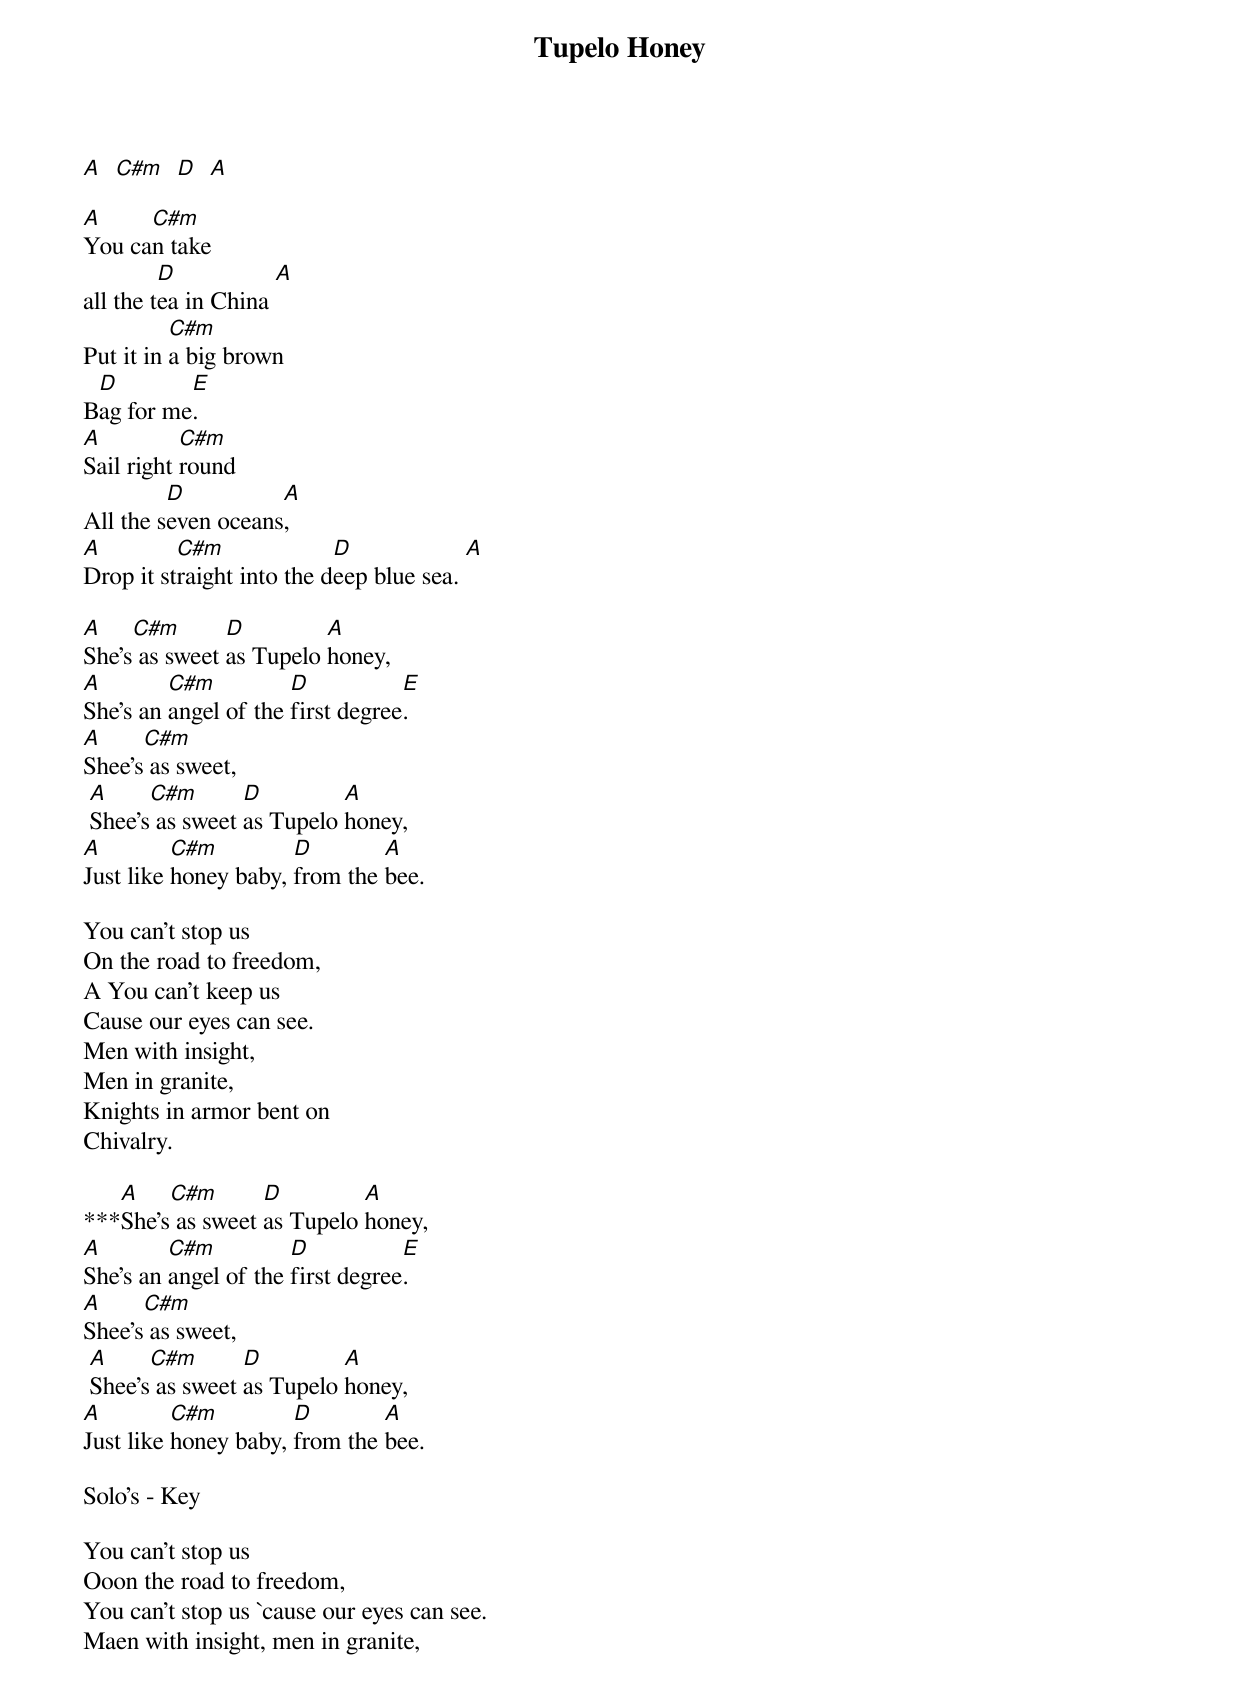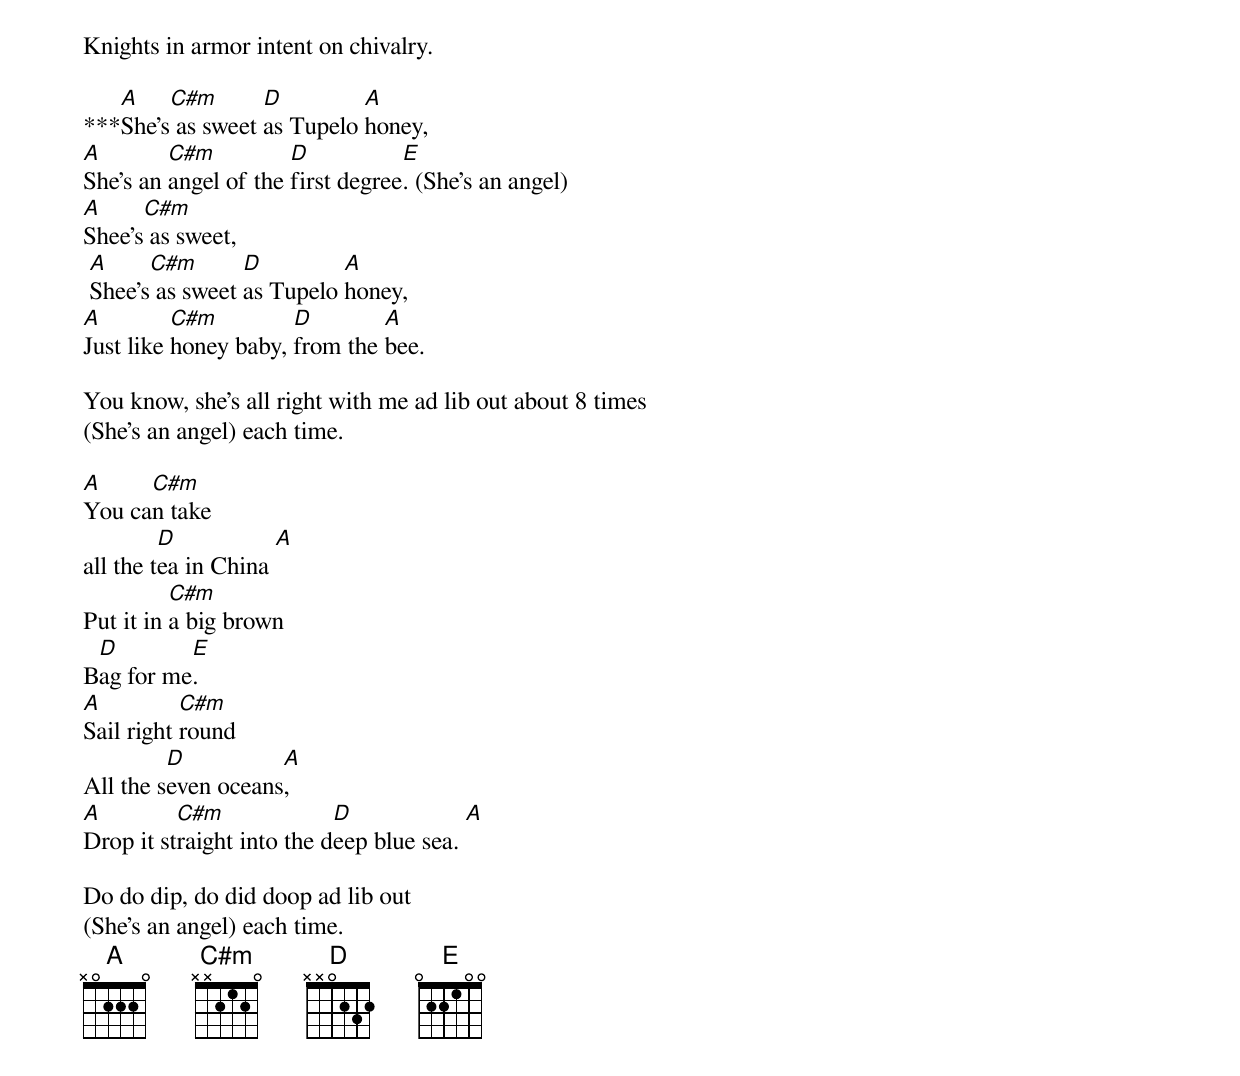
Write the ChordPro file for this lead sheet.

{title:Tupelo Honey}
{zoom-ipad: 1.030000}
[A]  [C#m]  [D]  [A]

[A]You ca[C#m]n take
all the t[D]ea in China [A]
Put it in [C#m]a big brown
B[D]ag for me[E].
[A]Sail right [C#m]round
All the s[D]even oceans[A],
[A]Drop it st[C#m]raight into the d[D]eep blue sea. [A]

[A]She's[C#m] as sweet [D]as Tupelo [A]honey,
[A]She's an [C#m]angel of the [D]first degree[E].
[A]Shee's[C#m] as sweet,
 [A]Shee's[C#m] as sweet [D]as Tupelo [A]honey,
[A]Just like [C#m]honey baby, [D]from the [A]bee.

You can't stop us
On the road to freedom,
A You can't keep us
Cause our eyes can see.
Men with insight,
Men in granite,
Knights in armor bent on
Chivalry.

***[A]She's[C#m] as sweet [D]as Tupelo [A]honey,
[A]She's an [C#m]angel of the [D]first degree[E].
[A]Shee's[C#m] as sweet,
 [A]Shee's[C#m] as sweet [D]as Tupelo [A]honey,
[A]Just like [C#m]honey baby, [D]from the [A]bee.

Solo's - Key

You can't stop us
Ooon the road to freedom,
You can't stop us `cause our eyes can see.
Maen with insight, men in granite,
Knights in armor intent on chivalry.

***[A]She's[C#m] as sweet [D]as Tupelo [A]honey,
[A]She's an [C#m]angel of the [D]first degree[E]. (She's an angel)
[A]Shee's[C#m] as sweet,
 [A]Shee's[C#m] as sweet [D]as Tupelo [A]honey,
[A]Just like [C#m]honey baby, [D]from the [A]bee.

You know, she's all right with me ad lib out about 8 times
(She's an angel) each time.

[A]You ca[C#m]n take
all the t[D]ea in China [A]
Put it in [C#m]a big brown
B[D]ag for me[E].
[A]Sail right [C#m]round
All the s[D]even oceans[A],
[A]Drop it st[C#m]raight into the d[D]eep blue sea. [A]

Do do dip, do did doop ad lib out
(She's an angel) each time.
